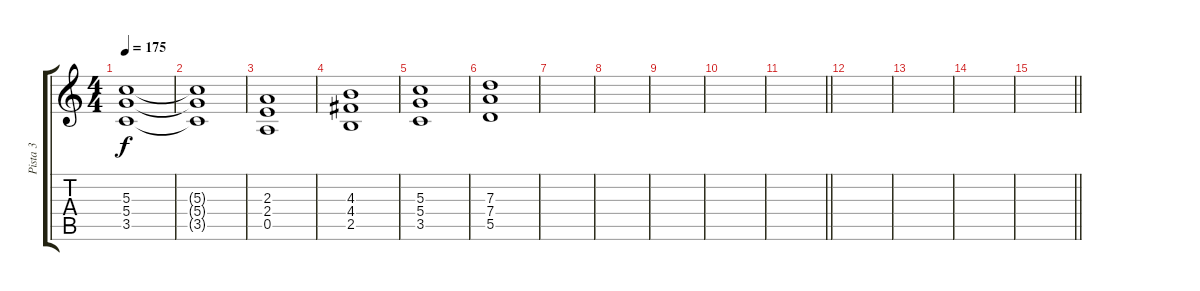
\track ("Pista 3" "Pista 3") {instrument distortionguitar}
\staff {score tabs}
\tuning (E4 B3 G3 D3 A2 E2) {hide}
\ts (4 4)
\tempo 175
\clef g2
\ks c
(5.3 5.4 3.5).1{dy f} |
(5.3{t} 5.4{t} 3.5{t}).1 |
(2.3 2.4 0.5).1 |
(4.3 4.4 2.5).1 |
(5.3 5.4 3.5).1 |
(7.3 7.4 5.5).1 |
|
|
|
|
\barLineRight lightlight
|
|
|
|
\barLineRight lightlight
